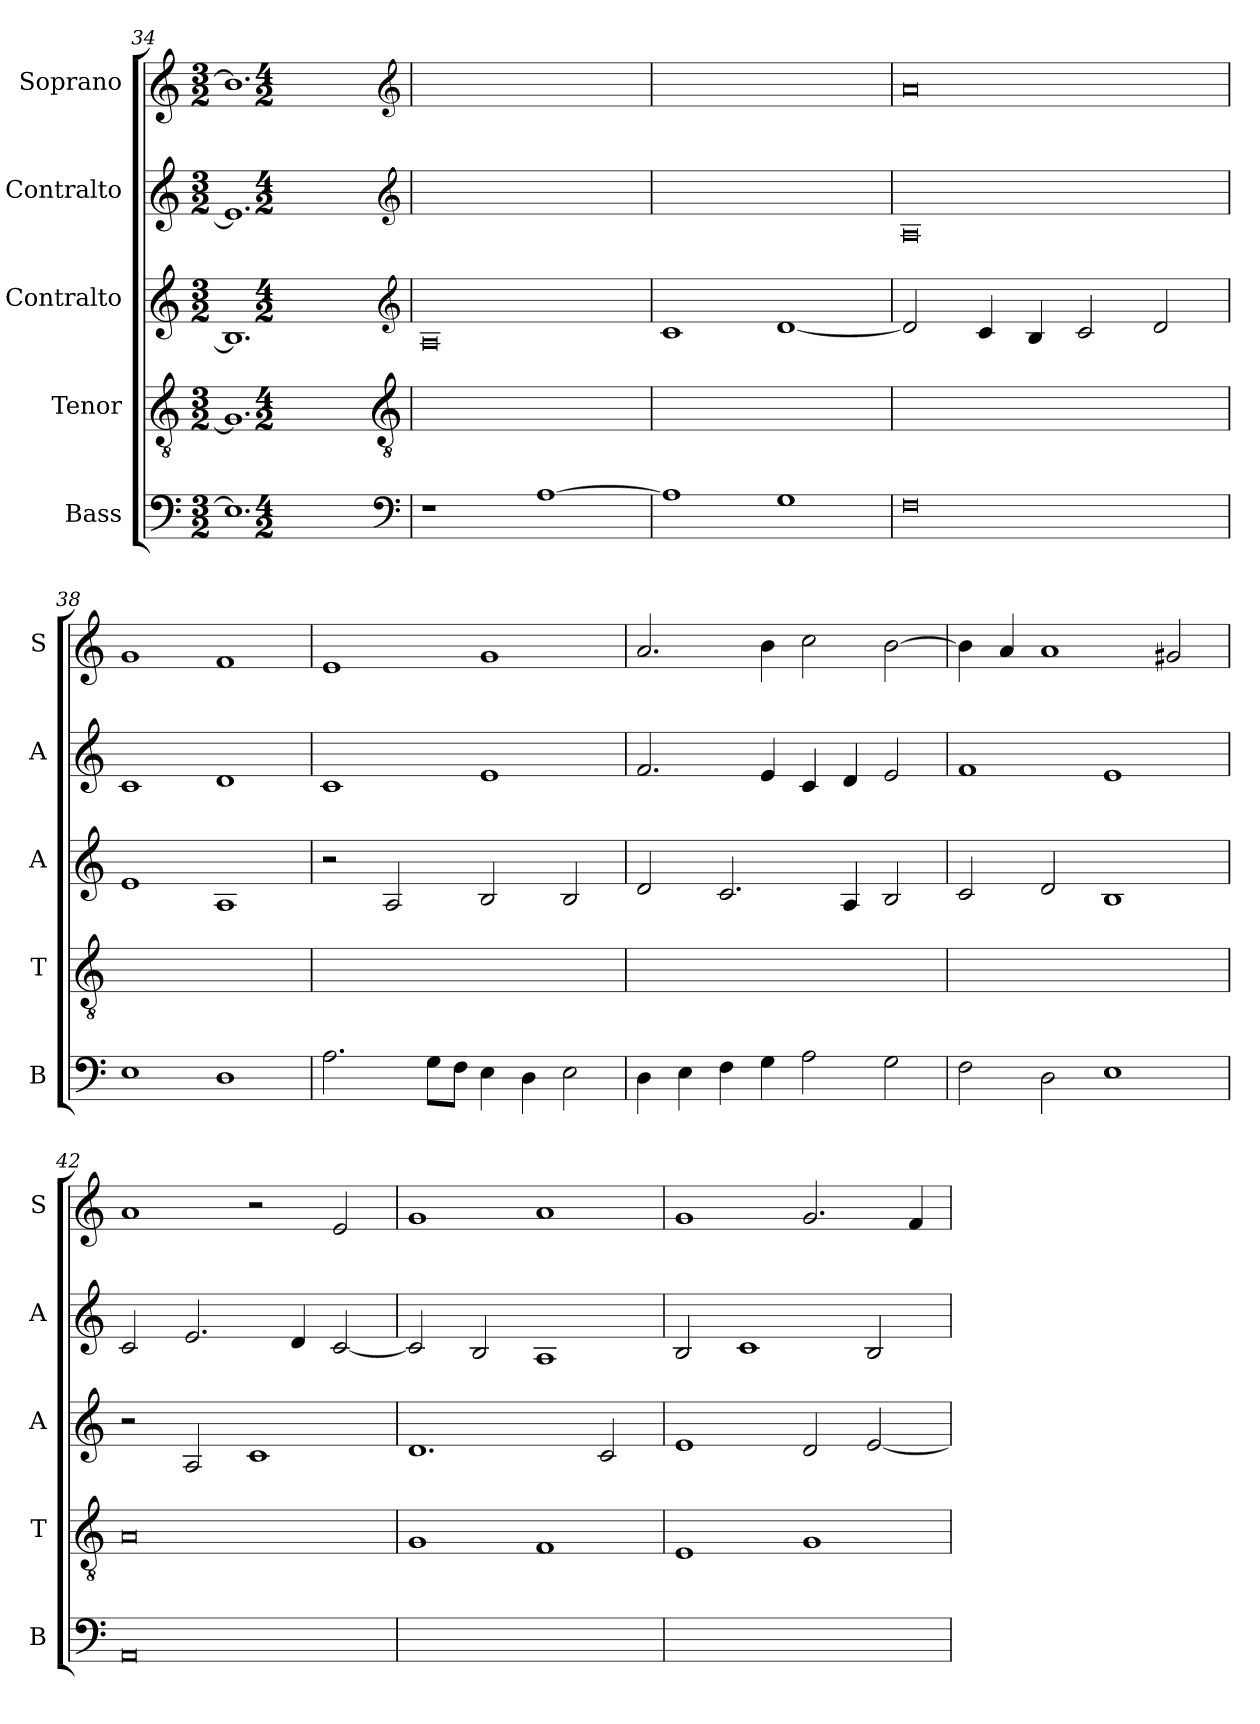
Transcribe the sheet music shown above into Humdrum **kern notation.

**kern	**kern	**kern	**kern	**kern
*part5	*part4	*part3	*part2	*part1
*staff5	*staff4	*staff3	*staff2	*staff1
*I"Bass	*I"Tenor	*I"Contralto	*I"Contralto	*I"Soprano
*I'B	*I'T	*I'A	*I'A	*I'S
*clefF4	*clefGv2	*clefG2	*clefG2	*clefG2
*k[]	*k[]	*k[]	*k[]	*k[]
*E:phr	*E:phr	*E:phr	*E:phr	*E:phr
*M3/2	*M3/2	*M3/2	*M3/2	*M3/2
=34	=34	=34	=34	=34
1.E]	1.G#]	1.B]	1.e]	1.b]
*clefF4	*clefGv2	*clefG2	*clefG2	*clefG2
*k[]	*k[]	*k[]	*k[]	*k[]
*E:phr	*E:phr	*E:phr	*E:phr	*E:phr
*M4/2	*M4/2	*M4/2	*M4/2	*M4/2
=35	=35	=35	=35	=35
1r	0r	0A	0r	0r
[1A	.	.	.	.
=36	=36	=36	=36	=36
1A]	0r	1c	0r	0r
1G	.	[1d	.	.
=37	=37	=37	=37	=37
0F	0r	2d]	0A	0a
.	.	4c	.	.
.	.	4B	.	.
.	.	2c	.	.
.	.	2d	.	.
=38	=38	=38	=38	=38
1E	0r	1e	1c	1g
1D	.	1A	1d	1f
=39	=39	=39	=39	=39
2.A	0r	2r	1c	1e
.	.	2A	.	.
8G\L	.	.	.	.
8F\J	.	.	.	.
4E	.	2B	1e	1g
4D	.	.	.	.
2E	.	2B	.	.
=40	=40	=40	=40	=40
4D	0r	2d	2.f	2.a
4E	.	.	.	.
4F	.	2.c	.	.
4G	.	.	4e	4b
2A	.	.	4c	2cc
.	.	4A	4d	.
2G	.	2B	2e	[2b
=41	=41	=41	=41	=41
2F	0r	2c	1f	4b]
.	.	.	.	4a
2D	.	2d	.	1a
1E	.	1B	1e	.
.	.	.	.	2g#X
=42	=42	=42	=42	=42
0AA	0A	2r	2c	1a
.	.	2A	2.e	.
.	.	1c	.	2r
.	.	.	4d	.
.	.	.	[2c	2e
=43	=43	=43	=43	=43
0r	1G	1.d	2c]	1g
.	.	.	2B	.
.	1F	.	1A	1a
.	.	2c	.	.
=44	=44	=44	=44	=44
0r	1E	1e	2B	1g
.	.	.	1c	.
.	1G	2d	.	2.g
.	.	[2e	2B	.
.	.	.	.	4f
=	=	=	=	=
*-	*-	*-	*-	*-
